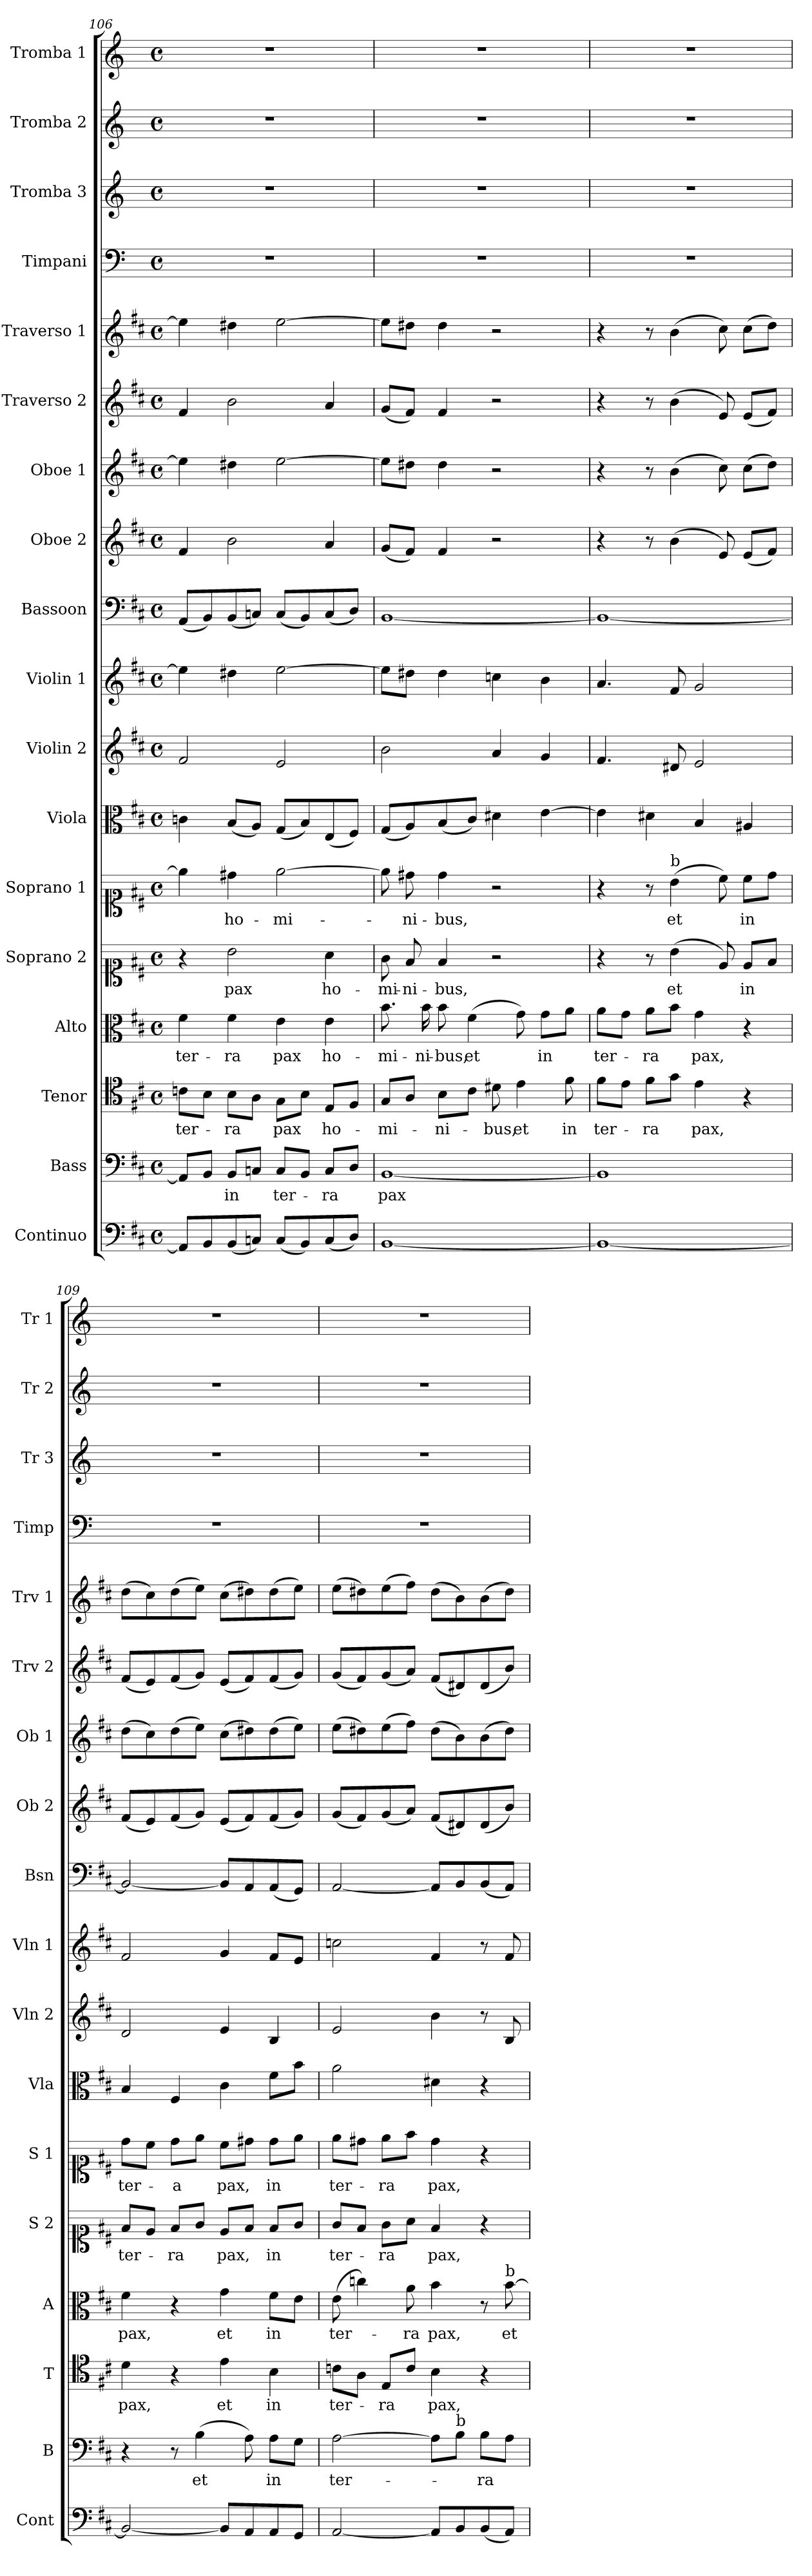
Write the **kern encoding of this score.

**kern	**kern	**text	**kern	**text	**kern	**text	**kern	**text	**kern	**text	**kern	**kern	**kern	**kern	**kern	**kern	**kern	**kern	**kern	**kern	**kern	**kern
*part18	*part17	*part17	*part16	*part16	*part15	*part15	*part14	*part14	*part13	*part13	*part12	*part11	*part10	*part9	*part8	*part7	*part6	*part5	*part4	*part3	*part2	*part1
*staff18	*staff17	*staff17	*staff16	*staff16	*staff15	*staff15	*staff14	*staff14	*staff13	*staff13	*staff12	*staff11	*staff10	*staff9	*staff8	*staff7	*staff6	*staff5	*staff4	*staff3	*staff2	*staff1
*I"Continuo	*I"Bass	*	*I"Tenor	*	*I"Alto	*	*I"Soprano 2	*	*I"Soprano 1	*	*I"Viola	*I"Violin 2	*I"Violin 1	*I"Bassoon	*I"Oboe 2	*I"Oboe 1	*I"Traverso 2	*I"Traverso 1	*I"Timpani	*I"Tromba 3	*I"Tromba 2	*I"Tromba 1
*I'Cont	*I'B	*	*I'T	*	*I'A	*	*I'S 2	*	*I'S 1	*	*I'Vla	*I'Vln 2	*I'Vln 1	*I'Bsn	*I'Ob 2	*I'Ob 1	*I'Trv 2	*I'Trv 1	*I'Timp	*I'Tr 3	*I'Tr 2	*I'Tr 1
*clefF4	*clefF4	*	*clefC4	*	*clefC3	*	*clefC1	*	*clefC1	*	*clefC3	*clefG2	*clefG2	*clefF4	*clefG2	*clefG2	*clefG2	*clefG2	*clefF4	*clefG2	*clefG2	*clefG2
*	*	*	*	*	*	*	*	*	*	*	*	*	*	*	*	*	*	*	*ITrd-1c-2	*ITrd-1c-2	*ITrd-1c-2	*ITrd-1c-2
*k[f#c#]	*k[f#c#]	*	*k[f#c#]	*	*k[f#c#]	*	*k[f#c#]	*	*k[f#c#]	*	*k[f#c#]	*k[f#c#]	*k[f#c#]	*k[f#c#]	*k[f#c#]	*k[f#c#]	*k[f#c#]	*k[f#c#]	*k[f#c#]	*k[f#c#]	*k[f#c#]	*k[f#c#]
*M4/4	*M4/4	*	*M4/4	*	*M4/4	*	*M4/4	*	*M4/4	*	*M4/4	*M4/4	*M4/4	*M4/4	*M4/4	*M4/4	*M4/4	*M4/4	*M4/4	*M4/4	*M4/4	*M4/4
*met(c)	*met(c)	*	*met(c)	*	*met(c)	*	*met(c)	*	*met(c)	*	*met(c)	*met(c)	*met(c)	*met(c)	*met(c)	*met(c)	*met(c)	*met(c)	*met(c)	*met(c)	*met(c)	*met(c)
=106	=106	=106	=106	=106	=106	=106	=106	=106	=106	=106	=106	=106	=106	=106	=106	=106	=106	=106	=106	=106	=106	=106
!	!	!	!	!LO:LY:b	!	!LO:LY:b	!	!	!	!	!	!	!	!	!	!	!	!	!	!	!	!
8AA/L]	8AA/L]	.	8cn\L	ter-	4f#\	ter-	4r	.	4ee\]	.	4cn\	2f#/	4ee\]	(8AA/L	4f#/	4ee\]	4f#/	4ee\]	1r	1r	1r	1r
8BB/	8BB/J	.	8B\J	.	.	.	.	.	.	.	.	.	.	8BB/)	.	.	.	.	.	.	.	.
!	!	!LO:LY:b	!	!LO:LY:b	!	!LO:LY:b	!	!LO:LY:b	!	!LO:LY:b	!	!	!	!	!	!	!	!	!	!	!	!
(8BB/	8BB/L	in	8B\L	-ra	4f#\	-ra	2b\	pax	4dd#X\	ho-	(8B/L	.	4dd#X\	(8BB/	2b\	4dd#X\	2b\	4dd#X\	.	.	.	.
8Cn/J)	8Cn/J	.	8A\J	.	.	.	.	.	.	.	8A/J)	.	.	8Cn/J)	.	.	.	.	.	.	.	.
!	!	!LO:LY:b	!	!LO:LY:b	!	!LO:LY:b	!	!	!	!LO:LY:b	!	!	!	!	!	!	!	!	!	!	!	!
(8C/L	8C/L	ter-	8G\L	pax	4e\	pax	.	.	[2ee\	-mi-	(8G/L	2e/	[2ee\	(8C/L	.	[2ee\	.	[2ee\	.	.	.	.
8BB/)	8BB/J	.	8B\J	.	.	.	.	.	.	.	8B/)	.	.	8BB/)	.	.	.	.	.	.	.	.
!	!	!LO:LY:b	!	!LO:LY:b	!	!LO:LY:b	!	!LO:LY:b	!	!	!	!	!	!	!	!	!	!	!	!	!	!
(8C/	8C/L	-ra	8E/L	ho-	4e\	ho-	4a\	ho-	.	.	(8E/	.	.	(8C/	4a/	.	4a/	.	.	.	.	.
8D/J)	8D/J	.	8F#/J	.	.	.	.	.	.	.	8F#/J)	.	.	8D/J)	.	.	.	.	.	.	.	.
=107	=107	=107	=107	=107	=107	=107	=107	=107	=107	=107	=107	=107	=107	=107	=107	=107	=107	=107	=107	=107	=107	=107
!	!	!LO:LY:b	!	!LO:LY:b	!	!LO:LY:b	!	!LO:LY:b	!	!	!	!	!	!	!	!	!	!	!	!	!	!
[1BB	[1BB	pax	8G/L	-mi-	8.b\	-mi-	8g\	-mi-	8ee\]	.	(8G/L	2b\	8ee\L]	[1BB	(8g/L	8ee\L]	(8g/L	8ee\L]	1r	1r	1r	1r
!	!	!	!	!	!	!	!	!LO:LY:b	!	!LO:LY:b	!	!	!	!	!	!	!	!	!	!	!	!
.	.	.	8A/J	.	.	.	8f#/	-ni-	8dd#X\	-ni-	8A/)	.	8dd#X\J	.	8f#/J)	8dd#X\J	8f#/J)	8dd#X\J	.	.	.	.
!	!	!	!	!	!	!LO:LY:b	!	!	!	!	!	!	!	!	!	!	!	!	!	!	!	!
.	.	.	.	.	16b\	-ni-	.	.	.	.	.	.	.	.	.	.	.	.	.	.	.	.
!	!	!	!	!LO:LY:b	!	!LO:LY:b	!	!LO:LY:b	!	!LO:LY:b	!	!	!	!	!	!	!	!	!	!	!	!
.	.	.	8B\L	-ni-	8b\	-bus,	4f#/	-bus,	4dd#\	-bus,	(8B/	.	4dd#\	.	4f#/	4dd#\	4f#/	4dd#\	.	.	.	.
!	!	!	!	!	!	!LO:LY:b	!	!	!	!	!	!	!	!	!	!	!	!	!	!	!	!
.	.	.	8c#\J	.	(4f#\	et	.	.	.	.	8c#/J)	.	.	.	.	.	.	.	.	.	.	.
!	!	!	!	!LO:LY:b	!	!	!	!	!	!	!	!	!	!	!	!	!	!	!	!	!	!
.	.	.	8d#X\	-bus,	.	.	2r	.	2r	.	4d#X\	4a/	4ccn\	.	2r	2r	2r	2r	.	.	.	.
!	!	!	!	!LO:LY:b	!	!	!	!	!	!	!	!	!	!	!	!	!	!	!	!	!	!
.	.	.	4e\	et	8g\)	.	.	.	.	.	.	.	.	.	.	.	.	.	.	.	.	.
!	!	!	!	!	!	!LO:LY:b	!	!	!	!	!	!	!	!	!	!	!	!	!	!	!	!
.	.	.	.	.	8g\L	in	.	.	.	.	[4e\	4g/	4b\	.	.	.	.	.	.	.	.	.
!	!	!	!	!LO:LY:b	!	!	!	!	!	!	!	!	!	!	!	!	!	!	!	!	!	!
.	.	.	8f#\	in	8a\J	.	.	.	.	.	.	.	.	.	.	.	.	.	.	.	.	.
=108	=108	=108	=108	=108	=108	=108	=108	=108	=108	=108	=108	=108	=108	=108	=108	=108	=108	=108	=108	=108	=108	=108
!	!	!	!	!LO:LY:b	!	!LO:LY:b	!	!	!	!	!	!	!	!	!	!	!	!	!	!	!	!
1BB_	1BB]	.	8f#\L	ter-	8a\L	ter-	4r	.	4r	.	4e\]	4.f#/	4.a/	1BB_	4r	4r	4r	4r	1r	1r	1r	1r
.	.	.	8e\J	.	8g\J	.	.	.	.	.	.	.	.	.	.	.	.	.	.	.	.	.
!	!	!	!	!LO:LY:b	!	!LO:LY:b	!	!	!	!	!	!	!	!	!	!	!	!	!	!	!	!
.	.	.	8f#\L	-ra	8a\L	-ra	8r	.	8r	.	4d#X\	.	.	.	8r	8r	8r	8r	.	.	.	.
!	!	!	!	!	!	!	!	!	!LO:TX:a:t=b	!	!	!	!	!	!	!	!	!	!	!	!	!
!	!	!	!	!	!	!	!	!LO:LY:b	!	!LO:LY:b	!	!	!	!	!	!	!	!	!	!	!	!
.	.	.	8g\J	.	8b\J	.	(4b\	et	(4b\	et	.	8d#X/	8f#/	.	(4b\	(4b\	(4b\	(4b\	.	.	.	.
!	!	!	!	!LO:LY:b	!	!LO:LY:b	!	!	!	!	!	!	!	!	!	!	!	!	!	!	!	!
.	.	.	4e\	pax,	4g\	pax,	.	.	.	.	4B/	2e/	2g/	.	.	.	.	.	.	.	.	.
.	.	.	.	.	.	.	8e/)	.	8cc#\)	.	.	.	.	.	8e/)	8cc#\)	8e/)	8cc#\)	.	.	.	.
!	!	!	!	!	!	!	!	!LO:LY:b	!	!LO:LY:b	!	!	!	!	!	!	!	!	!	!	!	!
.	.	.	4r	.	4r	.	8e/L	in	8cc#\L	in	4A#X/	.	.	.	(8e/L	(8cc#\L	(8e/L	(8cc#\L	.	.	.	.
.	.	.	.	.	.	.	8f#/J	.	8dd\J	.	.	.	.	.	8f#/J)	8dd\J)	8f#/J)	8dd\J)	.	.	.	.
=109	=109	=109	=109	=109	=109	=109	=109	=109	=109	=109	=109	=109	=109	=109	=109	=109	=109	=109	=109	=109	=109	=109
!	!	!	!	!LO:LY:b	!	!LO:LY:b	!	!LO:LY:b	!	!LO:LY:b	!	!	!	!	!	!	!	!	!	!	!	!
2BB/_	4r	.	4d\	pax,	4f#\	pax,	8f#/L	ter-	8dd\L	ter-	4B/	2d/	2f#/	2BB/_	(8f#/L	(8dd\L	(8f#/L	(8dd\L	1r	1r	1r	1r
.	.	.	.	.	.	.	8e/J	.	8cc#\J	.	.	.	.	.	8e/)	8cc#\)	8e/)	8cc#\)	.	.	.	.
!	!	!	!	!	!	!	!	!LO:LY:b	!	!LO:LY:b	!	!	!	!	!	!	!	!	!	!	!	!
.	8r	.	4r	.	4r	.	8f#/L	-ra	8dd\L	-a	4F#/	.	.	.	(8f#/	(8dd\	(8f#/	(8dd\	.	.	.	.
!	!	!LO:LY:b	!	!	!	!	!	!	!	!	!	!	!	!	!	!	!	!	!	!	!	!
.	(4B\	et	.	.	.	.	8g/J	.	8ee\J	.	.	.	.	.	8g/J)	8ee\J)	8g/J)	8ee\J)	.	.	.	.
!	!	!	!	!LO:LY:b	!	!LO:LY:b	!	!LO:LY:b	!	!LO:LY:b	!	!	!	!	!	!	!	!	!	!	!	!
8BB/L]	.	.	4e\	et	4g\	et	8e/L	pax,	8cc#\L	pax,	4c#\	4e/	4g/	8BB/L]	(8e/L	(8cc#\L	(8e/L	(8cc#\L	.	.	.	.
8AA/	8A\)	.	.	.	.	.	8f#/J	.	8dd#X\J	.	.	.	.	8AA/	8f#/)	8dd#X\)	8f#/)	8dd#X\)	.	.	.	.
!	!	!LO:LY:b	!	!LO:LY:b	!	!LO:LY:b	!	!LO:LY:b	!	!LO:LY:b	!	!	!	!	!	!	!	!	!	!	!	!
8AA/	8A\L	in	4B\	in	8f#\L	in	8f#/L	in	8dd#\L	in	8f#\L	4B/	8f#/L	(8AA/	(8f#/	(8dd#\	(8f#/	(8dd#\	.	.	.	.
8GG/J	8G\J	.	.	.	8e\J	.	8g/J	.	8ee\J	.	8b\J	.	8e/J	8GG/J)	8g/J)	8ee\J)	8g/J)	8ee\J)	.	.	.	.
=110	=110	=110	=110	=110	=110	=110	=110	=110	=110	=110	=110	=110	=110	=110	=110	=110	=110	=110	=110	=110	=110	=110
!	!	!LO:LY:b	!	!LO:LY:b	!	!LO:LY:b	!	!LO:LY:b	!	!LO:LY:b	!	!	!	!	!	!	!	!	!	!	!	!
[2AA/	[2A\	ter-	8cn\L	ter-	(8e\	ter-	8g/L	ter-	8ee\L	ter-	2a\	2e/	2ccn\	[2AA/	(8g/L	(8ee\L	(8g/L	(8ee\L	1r	1r	1r	1r
.	.	.	8A\J	.	4ccn\)	.	8f#/J	.	8dd#X\J	.	.	.	.	.	8f#/)	8dd#X\)	8f#/)	8dd#X\)	.	.	.	.
!	!	!	!	!LO:LY:b	!	!	!	!LO:LY:b	!	!LO:LY:b	!	!	!	!	!	!	!	!	!	!	!	!
.	.	.	8E/L	-ra	.	.	8g\L	-ra	8ee\L	-ra	.	.	.	.	(8g/	(8ee\	(8g/	(8ee\	.	.	.	.
!	!	!	!	!	!	!LO:LY:b	!	!	!	!	!	!	!	!	!	!	!	!	!	!	!	!
.	.	.	8c/J	.	8a\	-ra	8a\J	.	8ff#\J	.	.	.	.	.	8a/J)	8ff#\J)	8a/J)	8ff#\J)	.	.	.	.
!	!	!	!	!LO:LY:b	!	!LO:LY:b	!	!LO:LY:b	!	!LO:LY:b	!	!	!	!	!	!	!	!	!	!	!	!
8AA/L]	8A\L]	.	4B\	pax,	4b\	pax,	4f#/	pax,	4dd#\	pax,	4d#X\	4b\	4f#/	8AA/L]	(8f#/L	(8dd#\L	(8f#/L	(8dd#\L	.	.	.	.
!	!LO:TX:a:t=b	!	!	!	!	!	!	!	!	!	!	!	!	!	!	!	!	!	!	!	!	!
8BB/	8B\J	.	.	.	.	.	.	.	.	.	.	.	.	8BB/	8d#X/)	8b\)	8d#X/)	8b\)	.	.	.	.
!	!	!LO:LY:b	!	!	!	!	!	!	!	!	!	!	!	!	!	!	!	!	!	!	!	!
(8BB/	8B\L	-ra	4r	.	8r	.	4r	.	4r	.	4r	8r	8r	(8BB/	(8d#/	(8b\	(8d#/	(8b\	.	.	.	.
!	!	!	!	!	!LO:TX:a:t=b	!	!	!	!	!	!	!	!	!	!	!	!	!	!	!	!	!
!	!	!	!	!	!	!LO:LY:b	!	!	!	!	!	!	!	!	!	!	!	!	!	!	!	!
8AA/J)	8A\J	.	.	.	[8b\	et	.	.	.	.	.	8B/	8f#/	8AA/J)	8b/J)	8dd#\J)	8b/J)	8dd#\J)	.	.	.	.
=	=	=	=	=	=	=	=	=	=	=	=	=	=	=	=	=	=	=	=	=	=	=
*-	*-	*-	*-	*-	*-	*-	*-	*-	*-	*-	*-	*-	*-	*-	*-	*-	*-	*-	*-	*-	*-	*-
